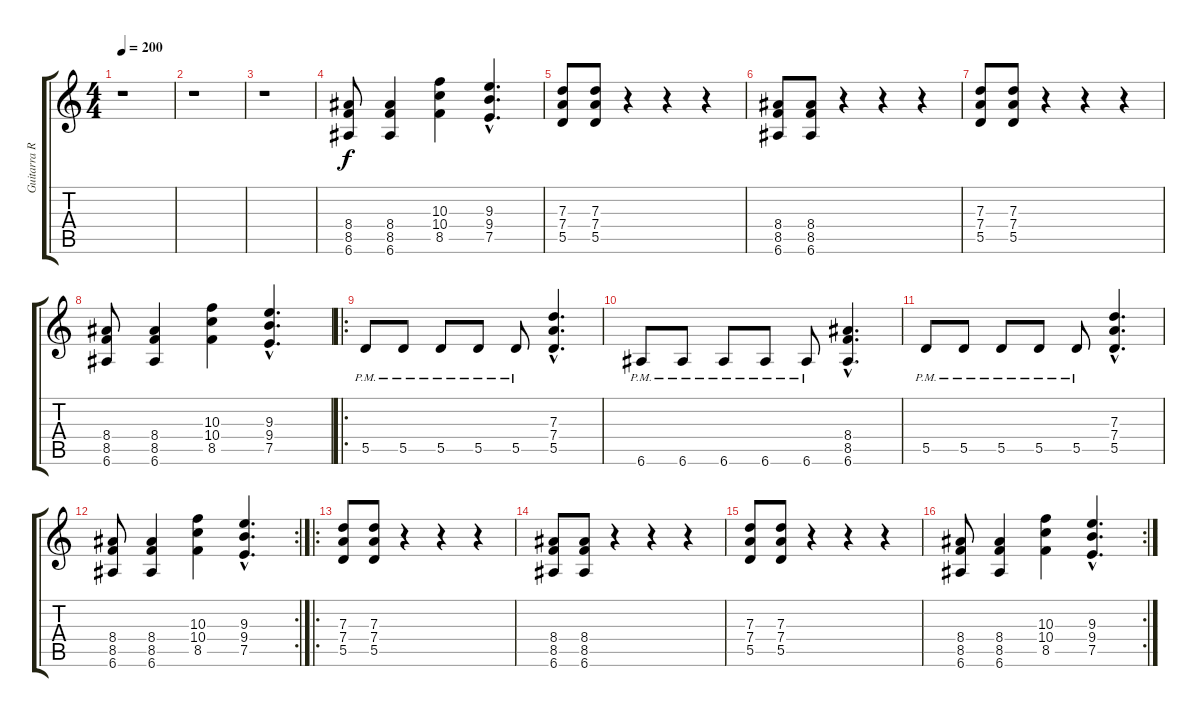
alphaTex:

\track ("Guitarra Rítmica" "Guitarra R") {instrument electricguitarclean}
\staff {score tabs}
\tuning (E4 B3 G3 D3 A2 E2) {hide}
\ts (4 4)
\tempo 200
\clef g2
\ks c
r.1{dy f instrument electricguitarclean} |
r.1 |
r.1 |
(8.4 8.5 6.6).8 (8.4 8.5 6.6).4 (10.3 10.4 8.5).4 (9.3{hac} 9.4{hac} 7.5{hac}).4{d} |
(7.3 7.4 5.5).8 (7.3 7.4 5.5).8 r.4 r.4 r.4 |
(8.4 8.5 6.6).8 (8.4 8.5 6.6).8 r.4 r.4 r.4 |
(7.3 7.4 5.5).8 (7.3 7.4 5.5).8 r.4 r.4 r.4 |
(8.4 8.5 6.6).8 (8.4 8.5 6.6).4 (10.3 10.4 8.5).4 (9.3{hac} 9.4{hac} 7.5{hac}).4{d} |
\ro
5.5{pm}.8 5.5{pm}.8 5.5{pm}.8 5.5{pm}.8 5.5{pm}.8 (7.3{hac} 7.4{hac} 5.5{hac}).4{d} |
6.6{pm}.8 6.6{pm}.8 6.6{pm}.8 6.6{pm}.8 6.6{pm}.8 (8.4{hac} 8.5{hac} 6.6{hac}).4{d} |
5.5{pm}.8 5.5{pm}.8 5.5{pm}.8 5.5{pm}.8 5.5{pm}.8 (7.3{hac} 7.4{hac} 5.5{hac}).4{d} |
\rc 2
(8.4 8.5 6.6).8 (8.4 8.5 6.6).4 (10.3 10.4 8.5).4 (9.3{hac} 9.4{hac} 7.5{hac}).4{d} |
\ro
(7.3 7.4 5.5).8 (7.3 7.4 5.5).8 r.4 r.4 r.4 |
(8.4 8.5 6.6).8 (8.4 8.5 6.6).8 r.4 r.4 r.4 |
(7.3 7.4 5.5).8 (7.3 7.4 5.5).8 r.4 r.4 r.4 |
\rc 2
(8.4 8.5 6.6).8 (8.4 8.5 6.6).4 (10.3 10.4 8.5).4 (9.3{hac} 9.4{hac} 7.5{hac}).4{d}
